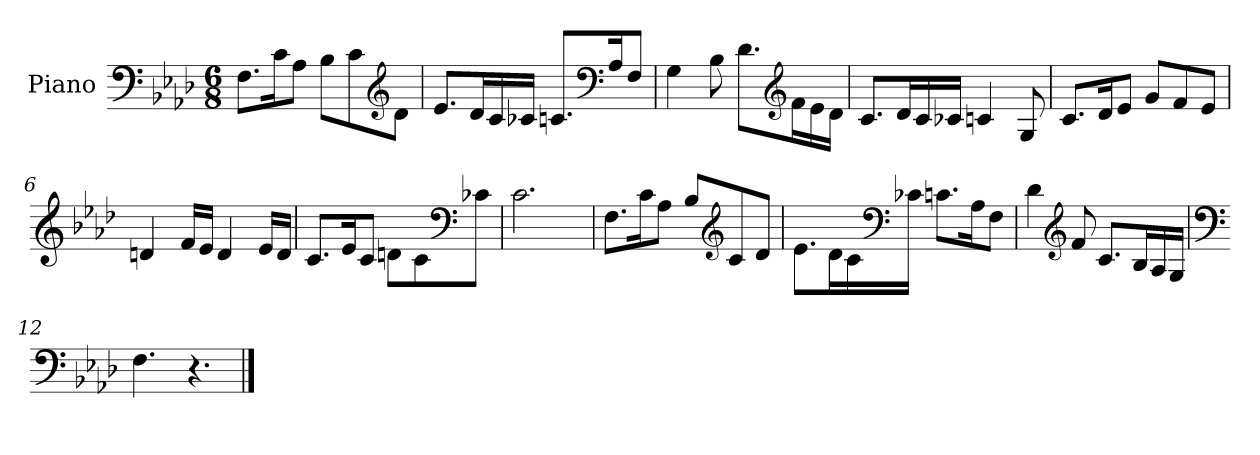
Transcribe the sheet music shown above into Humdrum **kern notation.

**kern
*part1
*staff1
*I"Piano
*I'Pno.
*clefF4
*k[b-e-a-d-]
*M6/8
*MM120
=1
8.F\L
16c\K
8A-\J
8B-\L
8c\
*clefG2
8d-\J
=2
8.e-/L
16d-/L
16c/
16c-X/JJ
8.cn/L
*clefF4
16A-/K
8F/J
=3
4G\
8B-\
8.d-\L
*clefG2
16f\L
16e-\
16d-\JJ
=4
8.c/L
16d-/L
16c/
16c-X/JJ
4cn/
8G/
=5
8.c/L
16d-/K
8e-/J
8g/L
8f/
8e-/J
!!LO:LB:g=z
=6
4dn/
16f/LL
16e-/JJ
4d/
16e-/LL
16d/JJ
=7
8.c/L
16e-/K
8c/J
8dn\L
8c\
*clefF4
8c-X\J
=8
2.c\
=9
8.F\L
16c\K
8A-\J
8B-/L
*clefG2
8c/
8d-/J
=10
8.e-\L
16d-\L
16c\
*clefF4
16c-X\JJ
8.cn\L
16A-\K
8F\J
=11
4d-\
*clefG2
8f/
8.c/L
16B-/L
16A-/
16G/JJ
!!LO:LB:g=z
=12
*clefF4
4.F\
4.r
==
*-
